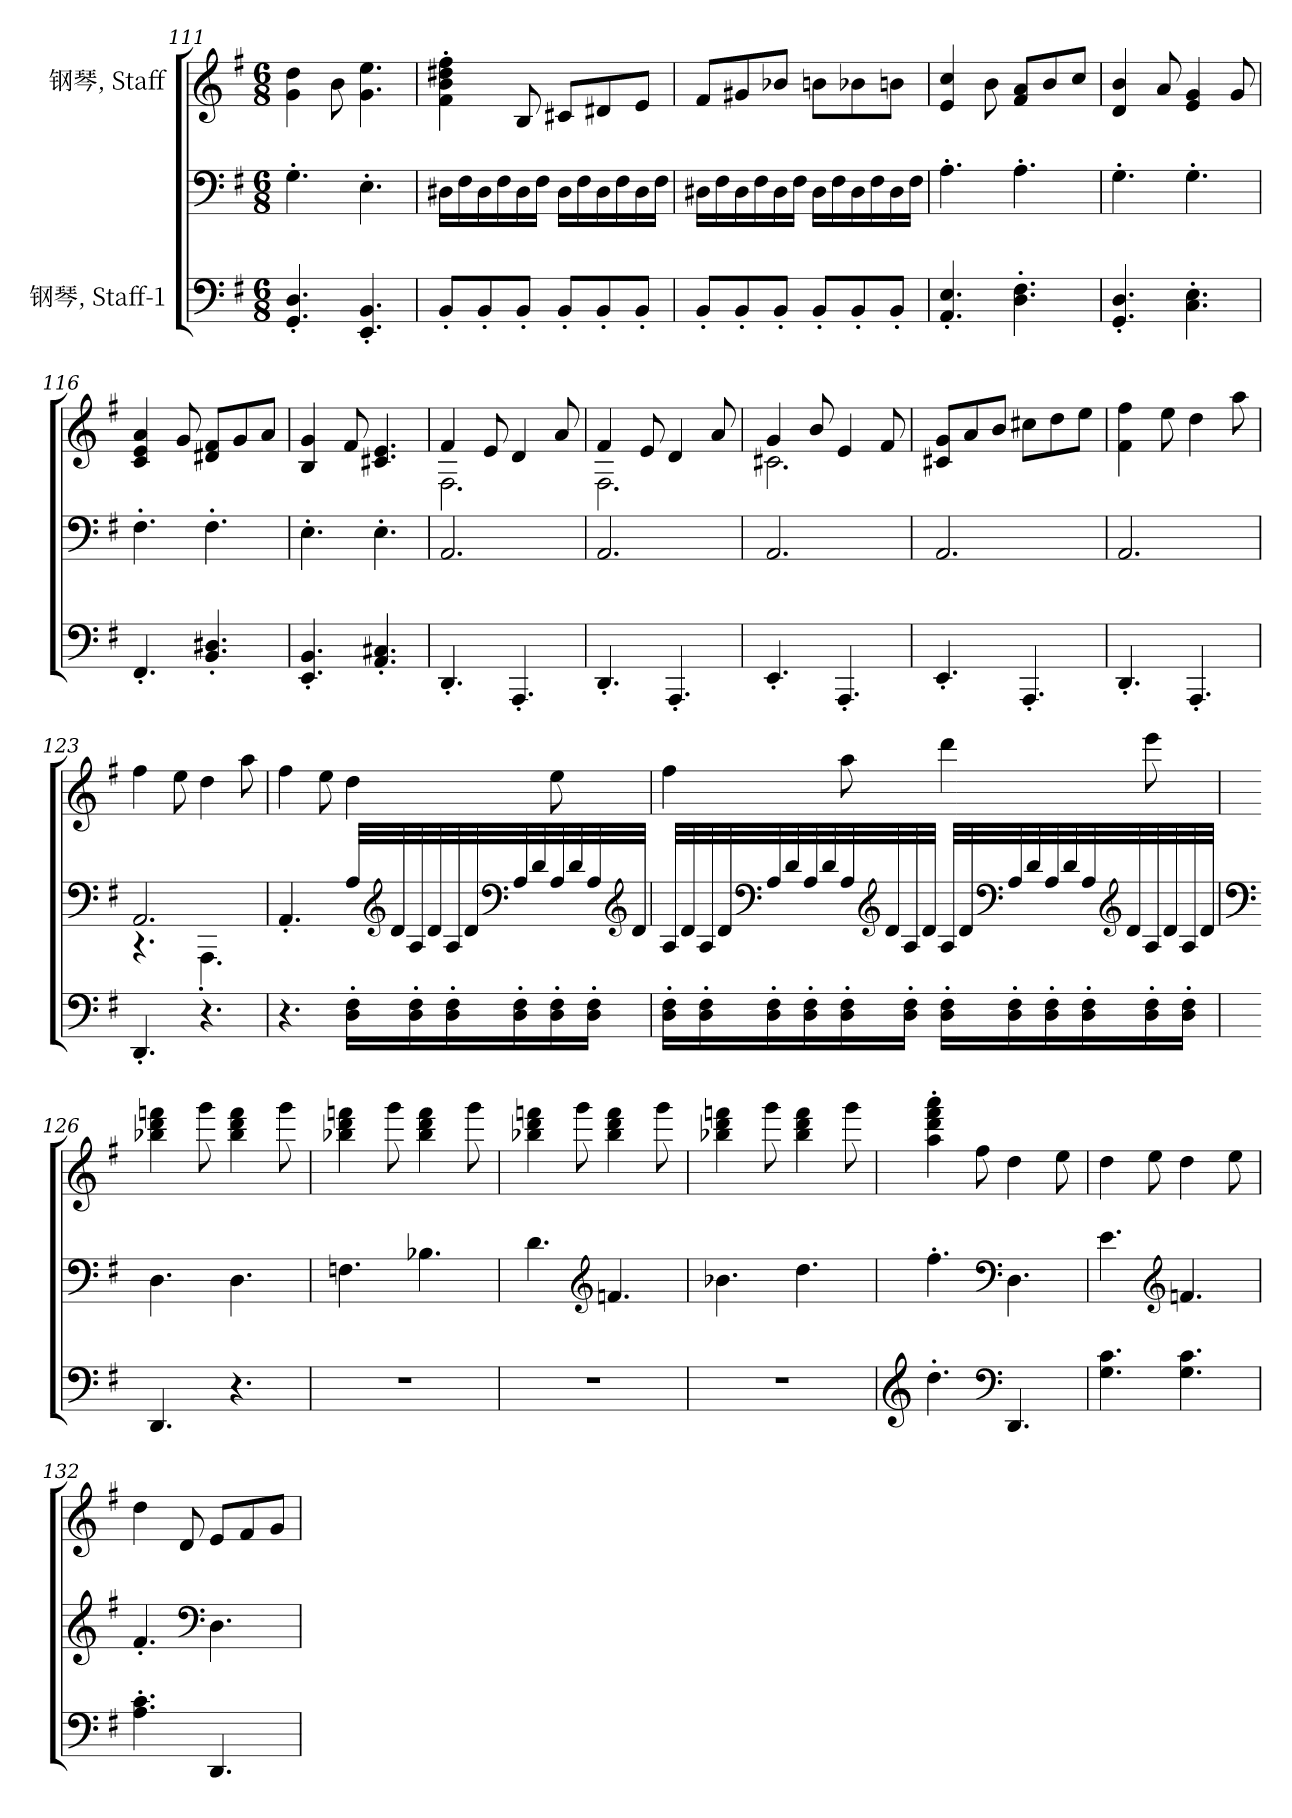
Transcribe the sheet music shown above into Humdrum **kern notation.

**kern	**kern	**kern
*part2	*part2	*part1
*staff3	*staff2	*staff1
*I"钢琴, Staff-1	*	*I"钢琴, Staff
!!LO:LB:g=z
*clefF4	*clefF4	*clefG2
*k[f#]	*k[f#]	*k[f#]
*M6/8	*M6/8	*M6/8
=111	=111	=111
4.GG/' 4.D/'	4.G'\	4g\ 4dd\
.	.	8b\
4.EE/' 4.BB/'	4.E'\	4.g\ 4.ee\
=112	=112	=112
8BB'/L	16D#X\LL	4f#\' 4b\' 4dd#X\' 4ff#\'
.	16F#\	.
8BB'/	16D#\	.
.	16F#\	.
8BB'/J	16D#\	8B/
.	16F#\JJ	.
8BB'/L	16D#\LL	8c#X/L
.	16F#\	.
8BB'/	16D#\	8d#X/
.	16F#\	.
8BB'/J	16D#\	8e/J
.	16F#\JJ	.
=113	=113	=113
8BB'/L	16D#X\LL	8f#/L
.	16F#\	.
8BB'/	16D#\	8g#X/
.	16F#\	.
8BB'/J	16D#\	8b-X/J
.	16F#\JJ	.
8BB'/L	16D#\LL	8bn\L
.	16F#\	.
8BB'/	16D#\	8b-X\
.	16F#\	.
8BB'/J	16D#\	8bn\J
.	16F#\JJ	.
=114	=114	=114
4.AA/' 4.E/'	4.A'\	4e/ 4cc/
.	.	8b\
4.D\' 4.F#\'	4.A'\	8f#/ 8a/L
.	.	8b/
.	.	8cc/J
=115	=115	=115
4.GG/' 4.D/'	4.G'\	4d/ 4b/
.	.	8a/
4.C\' 4.E\'	4.G'\	4e/ 4g/
.	.	8g/
!!LO:LB:g=z
=116	=116	=116
4.FF#'/	4.F#'\	4c/ 4e/ 4a/
.	.	8g/
4.BB/' 4.D#X/'	4.F#'\	8d#X/ 8f#/L
.	.	8g/
.	.	8a/J
=117	=117	=117
4.EE/' 4.BB/'	4.E'\	4B/ 4g/
.	.	8f#/
4.AA/' 4.C#X/'	4.E'\	4.c#X/ 4.e/
=118	=118	=118
*	*	*^
4.DD'/	2.AA/	4f#/	2.F#\
.	.	8e/	.
4.AAA'/	.	4d/	.
.	.	8a/	.
=119	=119	=119	=119
4.DD'/	2.AA/	4f#/	2.F#\
.	.	8e/	.
4.AAA'/	.	4d/	.
.	.	8a/	.
=120	=120	=120	=120
4.EE'/	2.AA/	4g/	2.c#X\
.	.	8b/	.
4.AAA'/	.	4e/	.
.	.	8f#/	.
*	*	*v	*v
=121	=121	=121
4.EE'/	2.AA/	8c#X/ 8g/L
.	.	8a/
.	.	8b/J
4.AAA'/	.	8cc#X\L
.	.	8dd\
.	.	8ee\J
!!LO:LB:g=z
=122	=122	=122
4.DD'/	2.AA/	4f#\ 4ff#\
.	.	8ee\
4.AAA'/	.	4dd\
.	.	8aa\
=123	=123	=123
*	*^	*
4.DD'/	2.AA/	4.r	4ff#\
.	.	.	8ee\
4.r	.	4.AAA'\	4dd\
.	.	.	8aa\
*	*v	*v	*
=124	=124	=124
4.r	4.AA'/	4ff#\
.	.	8ee\
16D\' 16F#\'LL	32A/LLL	4dd\
*	*clefG2	*
.	32d/	.
16D\' 16F#\'	32A/	.
.	32d/	.
16D\' 16F#\'	32A/	.
.	32d/	.
*	*clefF4	*
16D\' 16F#\'	32A/	.
.	32d/	.
16D\' 16F#\'	32A/	8ee\
.	32d/	.
16D\' 16F#\'JJ	32A/	.
*	*clefG2	*
.	32d/JJJ	.
!!LO:PB:g=z
=125	=125	=125
16D\' 16F#\'LL	32A/LLL	4ff#\
.	32d/	.
16D\' 16F#\'	32A/	.
.	32d/	.
*	*clefF4	*
16D\' 16F#\'	32A/	.
.	32d/	.
16D\' 16F#\'	32A/	.
.	32d/	.
16D\' 16F#\'	32A/	8aa\
*	*clefG2	*
.	32d/	.
16D\' 16F#\'JJ	32A/	.
.	32d/JJJ	.
16D\' 16F#\'LL	32A/LLL	4ddd\
.	32d/	.
*	*clefF4	*
16D\' 16F#\'	32A/	.
.	32d/	.
16D\' 16F#\'	32A/	.
.	32d/	.
16D\' 16F#\'	32A/	.
*	*clefG2	*
.	32d/	.
16D\' 16F#\'	32A/	8eee\
.	32d/	.
16D\' 16F#\'JJ	32A/	.
.	32d/JJJ	.
=126	=126	=126
*	*clefF4	*
4.DD/	4.D\	4bb-X\ 4ddd\ 4fffn\
.	.	8ggg\
4.r	4.D\	4bb-\ 4ddd\ 4fff\
.	.	8ggg\
!!LO:LB:g=z
=127	=127	=127
2.r	4.Fn\	4bb-X\ 4ddd\ 4fffn\
.	.	8ggg\
.	4.B-X\	4bb-\ 4ddd\ 4fff\
.	.	8ggg\
=128	=128	=128
2.r	4.d\	4bb-X\ 4ddd\ 4fffn\
.	.	8ggg\
*	*clefG2	*
.	4.fn/	4bb-\ 4ddd\ 4fff\
.	.	8ggg\
=129	=129	=129
2.r	4.b-X\	4bb-X\ 4ddd\ 4fffn\
.	.	8ggg\
.	4.dd\	4bb-\ 4ddd\ 4fff\
.	.	8ggg\
=130	=130	=130
*clefG2	*	*
4.dd'\	4.ff#'\	4aa\' 4ddd\' 4fff#\' 4aaa\'
.	.	8ff#\
*clefF4	*clefF4	*
4.DD/	4.D\	4dd\
.	.	8ee\
=131	=131	=131
4.G\ 4.c\	4.e\	4dd\
.	.	8ee\
*	*clefG2	*
4.G\ 4.c\	4.fn/	4dd\
.	.	8ee\
!!LO:LB:g=z
=132	=132	=132
4.A\' 4.c\'	4.f#'/	4dd\
.	.	8d/
*	*clefF4	*
4.DD/	4.D\	8e/L
.	.	8f#/
.	.	8g/J
=	=	=
*-	*-	*-
